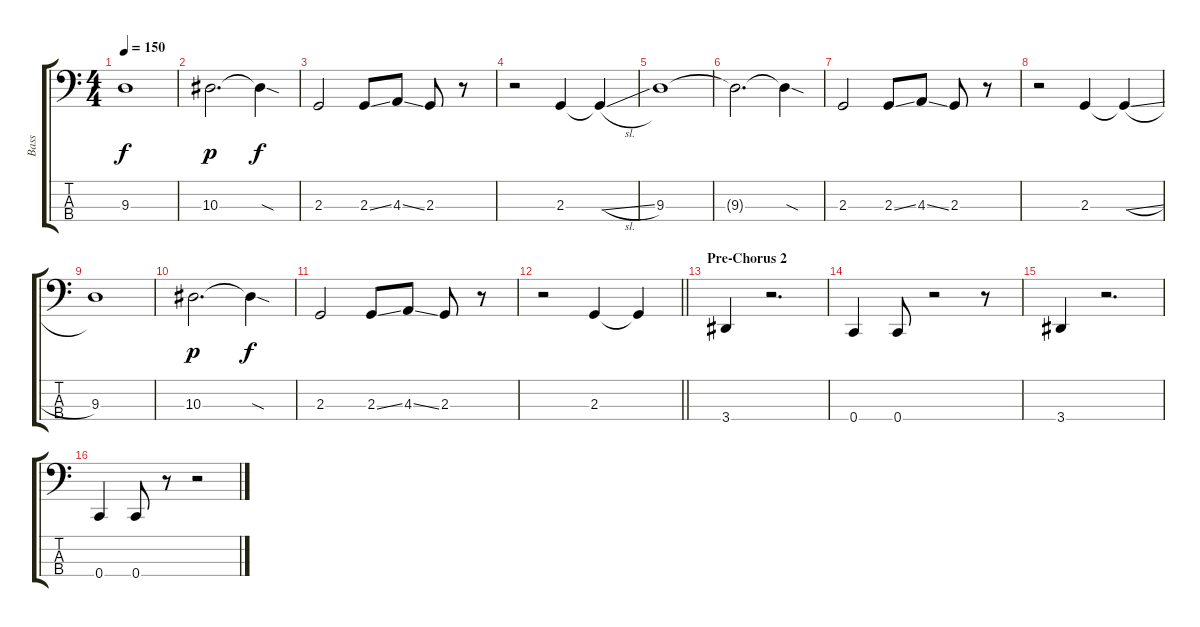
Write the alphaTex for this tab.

\track ("Bass" "Bass") {instrument electricbassfinger}
\staff {score tabs}
\tuning (Eb2 Bb1 F1 C1) {hide}
\ts (4 4)
\tempo 150
\clef f4
\ks c
9.3.1{dy f} |
10.3.2{d dy p} 10.3{sod t}.4{dy f} |
2.3.2 2.3{ss}.8 4.3{ss}.8 2.3.8 r.8 |
r.2 2.3.4 2.3{sl t}.4 |
9.3.1 |
9.3{t}.2{d} 9.3{sod t}.4 |
2.3.2 2.3{ss}.8 4.3{ss}.8 2.3.8 r.8 |
r.2 2.3.4 2.3{sl t}.4 |
9.3.1 |
10.3.2{d dy p} 10.3{sod t}.4{dy f} |
2.3.2 2.3{ss}.8 4.3{ss}.8 2.3.8 r.8 |
\barLineRight lightlight
r.2 2.3.4 2.3{t}.4 |
\section ("" "Pre-Chorus 2")
3.4.4 r.2{d} |
0.4.4 0.4.8 r.2 r.8 |
3.4.4 r.2{d} |
0.4.4 0.4.8 r.8 r.2
